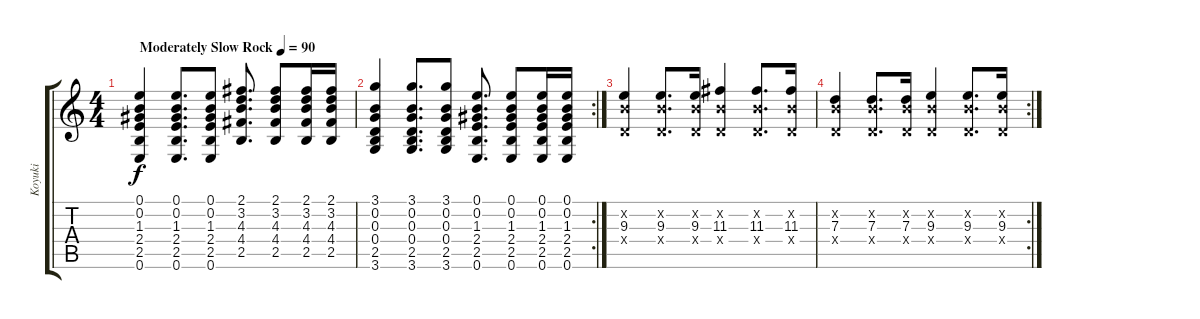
\track ("Koyuki" "Koyuki") {instrument electricguitarjazz}
\staff {score tabs}
\tuning (E4 B3 G3 D3 A2 E2) {hide}
\ts (4 4)
\tempo (90 "Moderately Slow Rock")
\clef g2
\ks c
(0.1 0.2 1.3 2.4 2.5 0.6).4{dy f instrument electricguitarjazz} (0.1 0.2 1.3 2.4 2.5 0.6).8{d} (0.1 0.2 1.3 2.4 2.5 0.6).8 (2.1 3.2 4.3 4.4 2.5).8{d} (2.1 3.2 4.3 4.4 2.5).8 (2.1 3.2 4.3 4.4 2.5).16 (2.1 3.2 4.3 4.4 2.5).16 |
\rc 2
(3.1 0.2 0.3 0.4 2.5 3.6).4 (3.1 0.2 0.3 0.4 2.5 3.6).8{d} (3.1 0.2 0.3 0.4 2.5 3.6).8 (0.1 0.2 1.3 2.4 2.5 0.6).8{d} (0.1 0.2 1.3 2.4 2.5 0.6).8 (0.1 0.2 1.3 2.4 2.5 0.6).16 (0.1 0.2 1.3 2.4 2.5 0.6).16 |
(0.2{x} 9.3 0.4{x}).4 (0.2{x} 9.3 0.4{x}).8{d} (0.2{x} 9.3 0.4{x}).16 (0.2{x} 11.3 0.4{x}).4 (0.2{x} 11.3 0.4{x}).8{d} (0.2{x} 11.3 0.4{x}).16 |
\rc 2
(0.2{x} 7.3 0.4{x}).4 (0.2{x} 7.3 0.4{x}).8{d} (0.2{x} 7.3 0.4{x}).16 (0.2{x} 9.3 0.4{x}).4 (0.2{x} 9.3 0.4{x}).8{d} (0.2{x} 9.3 0.4{x}).16
